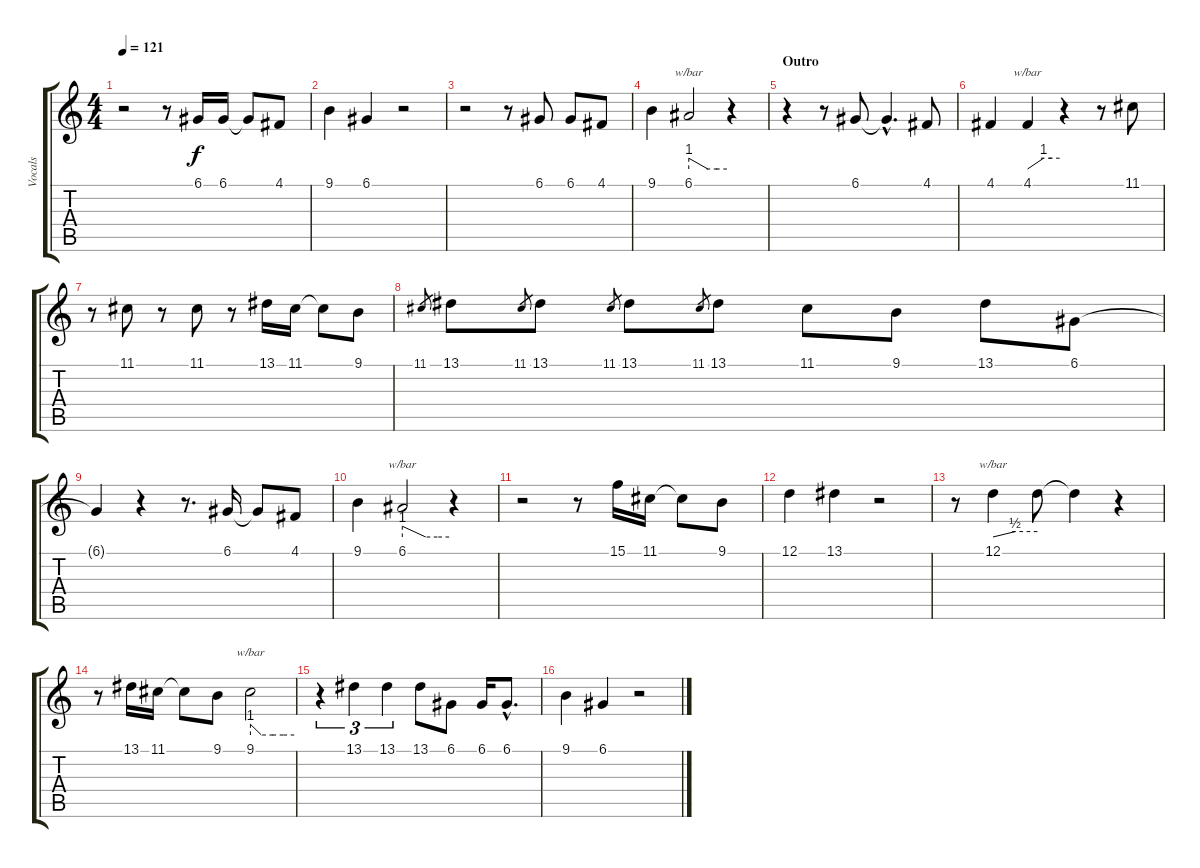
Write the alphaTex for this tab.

\track ("Vocals" "Vocals") {instrument lead2sawtooth}
\staff {score tabs}
\tuning (D4 A3 F3 C3 G2 D2) {hide}
\ts (4 4)
\tempo 121
\clef g2
\ks c
r.2{dy f} r.8 6.1.16 6.1.16 6.1{t}.8 4.1.8 |
9.1.4 6.1.4 r.2 |
r.2 r.8 6.1.8 6.1.8 4.1.8 |
9.1.4 6.1.2{tbe (custom default 0 4 30 0 45 0 60 0)} r.4 |
\section ("" "Outro")
r.4 r.8 6.1.8 6.1{hac t}.4{d} 4.1.8 |
4.1.4 4.1.4{tbe (custom default 0 0 30 4 45 4 60 4)} r.4 r.8 11.1.8 |
r.8 11.1.8 r.8 11.1.8 r.8 13.1.16 11.1.16 11.1{t}.8 9.1.8 |
11.1.8{gr} 13.1.8 11.1.8{gr} 13.1.8 11.1.8{gr} 13.1.8 11.1.8{gr} 13.1.8 11.1.8 9.1.8 13.1.8 6.1.8 |
6.1{t}.4 r.4 r.8{d} 6.1.16 6.1{t}.8 4.1.8 |
9.1.4 6.1.2{tbe (custom default 0 4 30 0 45 0 60 0)} r.4 |
r.2 r.8 15.1.16 11.1.16 11.1{t}.8 9.1.8 |
12.1.4 13.1.4 r.2 |
r.8 12.1.4{tbe (custom default 0 0 30 2 60 2)} 12.1{t}.8 12.1{t}.4 r.4 |
r.8 13.1.16 11.1.16 11.1{t}.8 9.1.8 9.1.2{tbe (custom default 0 4 15 0 31 0 45 0 60 0)} |
r.4{tu (3 2)} 13.1.4{tu (3 2)} 13.1.4{tu (3 2)} 13.1.8 6.1.8 6.1.16 6.1{hac}.8{d} |
9.1.4 6.1.4 r.2
